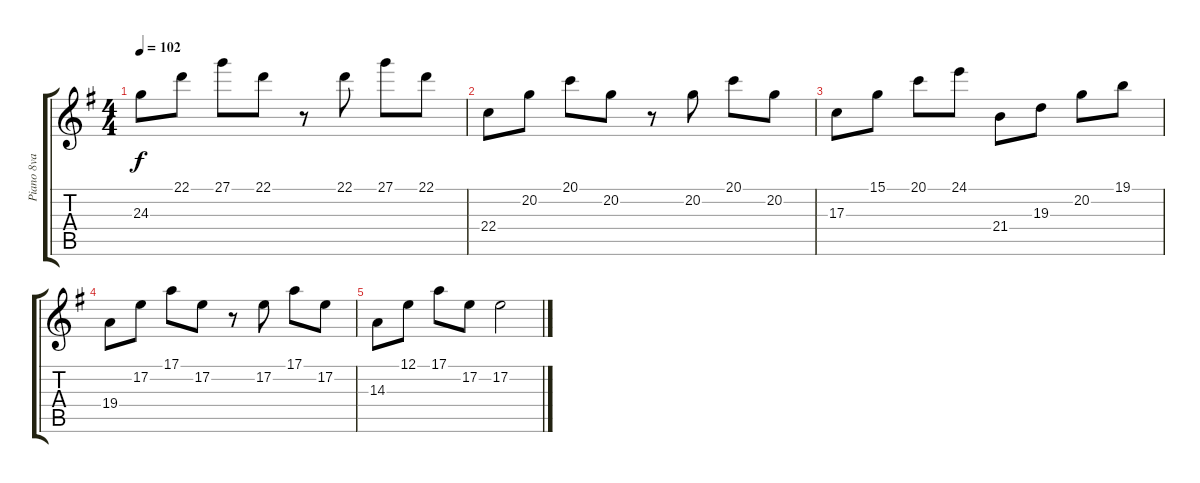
\track ("Piano 8va 2" "Piano 8va ") {instrument brightacousticpiano}
\staff {score tabs}
\tuning (E4 B3 G3 D3 A2 E2) {hide}
\ts (4 4)
\tempo 102
\clef g2
\ks g
24.3.8{dy f} 22.1.8 27.1.8 22.1.8 r.8 22.1.8 27.1.8 22.1.8 |
22.4.8 20.2.8 20.1.8 20.2.8 r.8 20.2.8 20.1.8 20.2.8 |
17.3.8 15.1.8 20.1.8 24.1.8 21.4.8 19.3.8 20.2.8 19.1.8 |
19.4.8 17.2.8 17.1.8 17.2.8 r.8 17.2.8 17.1.8 17.2.8 |
14.3.8 12.1.8 17.1.8 17.2.8 17.2.2
